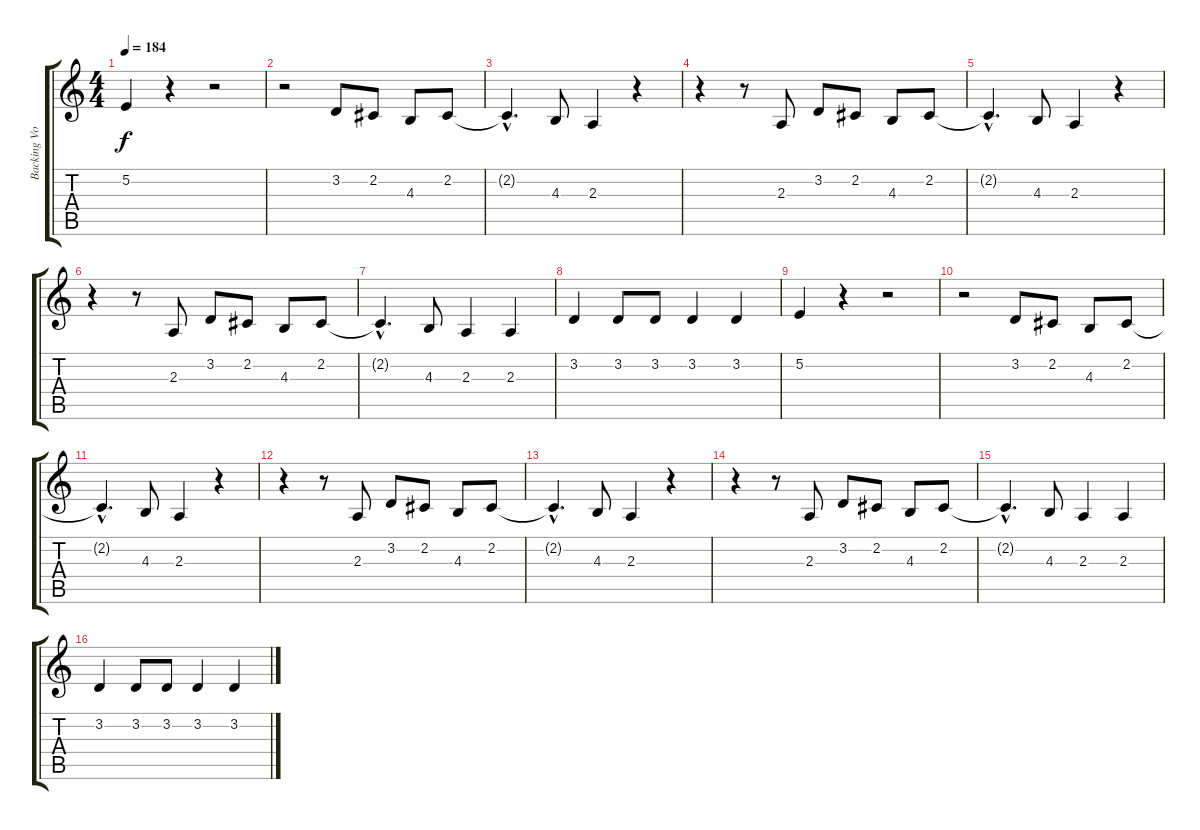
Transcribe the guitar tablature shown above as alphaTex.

\track ("Backing Vocals" "Backing Vo") {instrument choiraahs}
\staff {score tabs}
\tuning (E4 B3 G3 D3 A2 E2) {hide}
\ts (4 4)
\tempo 184
\clef g2
\ks c
5.2{t}.4{dy f} r.4 r.2 |
r.2 3.2.8 2.2.8 4.3.8 2.2.8 |
2.2{hac t}.4{d} 4.3.8 2.3.4 r.4 |
r.4 r.8 2.3.8 3.2.8 2.2.8 4.3.8 2.2.8 |
2.2{hac t}.4{d} 4.3.8 2.3.4 r.4 |
r.4 r.8 2.3.8 3.2.8 2.2.8 4.3.8 2.2.8 |
2.2{hac t}.4{d} 4.3.8 2.3.4 2.3.4 |
3.2.4 3.2.8 3.2.8 3.2.4 3.2.4 |
5.2.4 r.4 r.2 |
r.2 3.2.8 2.2.8 4.3.8 2.2.8 |
2.2{hac t}.4{d} 4.3.8 2.3.4 r.4 |
r.4 r.8 2.3.8 3.2.8 2.2.8 4.3.8 2.2.8 |
2.2{hac t}.4{d} 4.3.8 2.3.4 r.4 |
r.4 r.8 2.3.8 3.2.8 2.2.8 4.3.8 2.2.8 |
2.2{hac t}.4{d} 4.3.8 2.3.4 2.3.4 |
3.2.4 3.2.8 3.2.8 3.2.4 3.2.4
